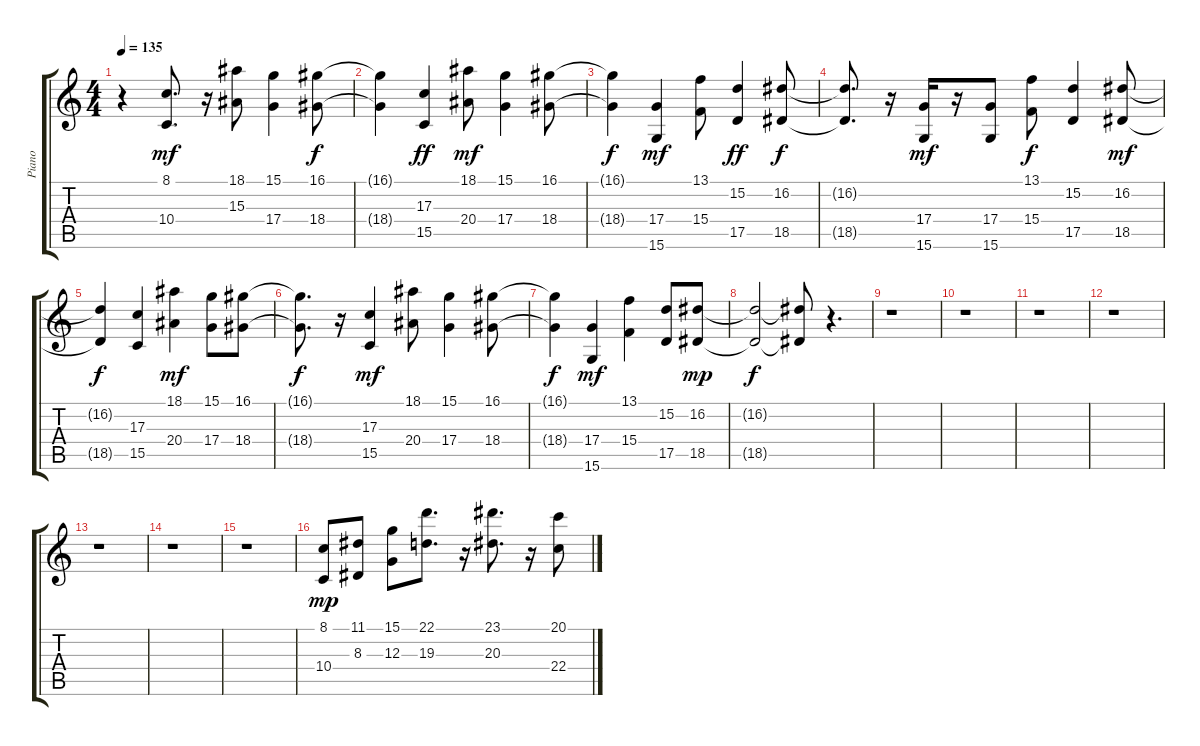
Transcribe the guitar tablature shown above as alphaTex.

\track ("Piano" "Piano") {instrument acousticgrandpiano}
\staff {score tabs}
\tuning (E4 B3 G3 D3 A2 E2) {hide}
\ts (4 4)
\tempo 135
\clef g2
\ks c
r.4{dy mp} (8.1 10.4).8{d dy mf} r.16 (18.1 15.3).8 (15.1 17.4).4 (16.1 18.4).8{dy f} |
(16.1{t} 18.4{t}).4 (17.3 15.5).4{dy ff} (18.1 20.4).8{dy mf} (15.1 17.4).4 (16.1 18.4).8 |
(16.1{t} 18.4{t}).4{dy f} (17.4 15.6).4{dy mf} (13.1 15.4).8 (15.2 17.5).4{dy ff} (16.2 18.5).8{dy f} |
(16.2{t} 18.5{t}).8{d} r.16 (17.4 15.6).16{dy mf} r.16 (17.4 15.6).8 (13.1 15.4).8{dy f} (15.2 17.5).4 (16.2 18.5).8{dy mf} |
(16.2{t} 18.5{t}).4{dy f} (17.3 15.5).4 (18.1 20.4).4{dy mf} (15.1 17.4).8 (16.1 18.4).8 |
(16.1{t} 18.4{t}).8{d dy f} r.16 (17.3 15.5).4{dy mf} (18.1 20.4).8 (15.1 17.4).4 (16.1 18.4).8 |
(16.1{t} 18.4{t}).4{dy f} (17.4 15.6).4{dy mf} (13.1 15.4).4 (15.2 17.5).8 (16.2 18.5).8{dy mp} |
(16.2{t} 18.5{t}).2{dy f} (16.2{t} 18.5{t}).8 r.4{d} |
r.1 |
r.1 |
r.1 |
r.1 |
r.1 |
r.1 |
r.1 |
(8.1 10.4).8{dy mp} (11.1 8.3).8 (15.1 12.3).8 (22.1 19.3).8{d} r.16 (23.1 20.3).8{d} r.16 (20.1 22.4).8
